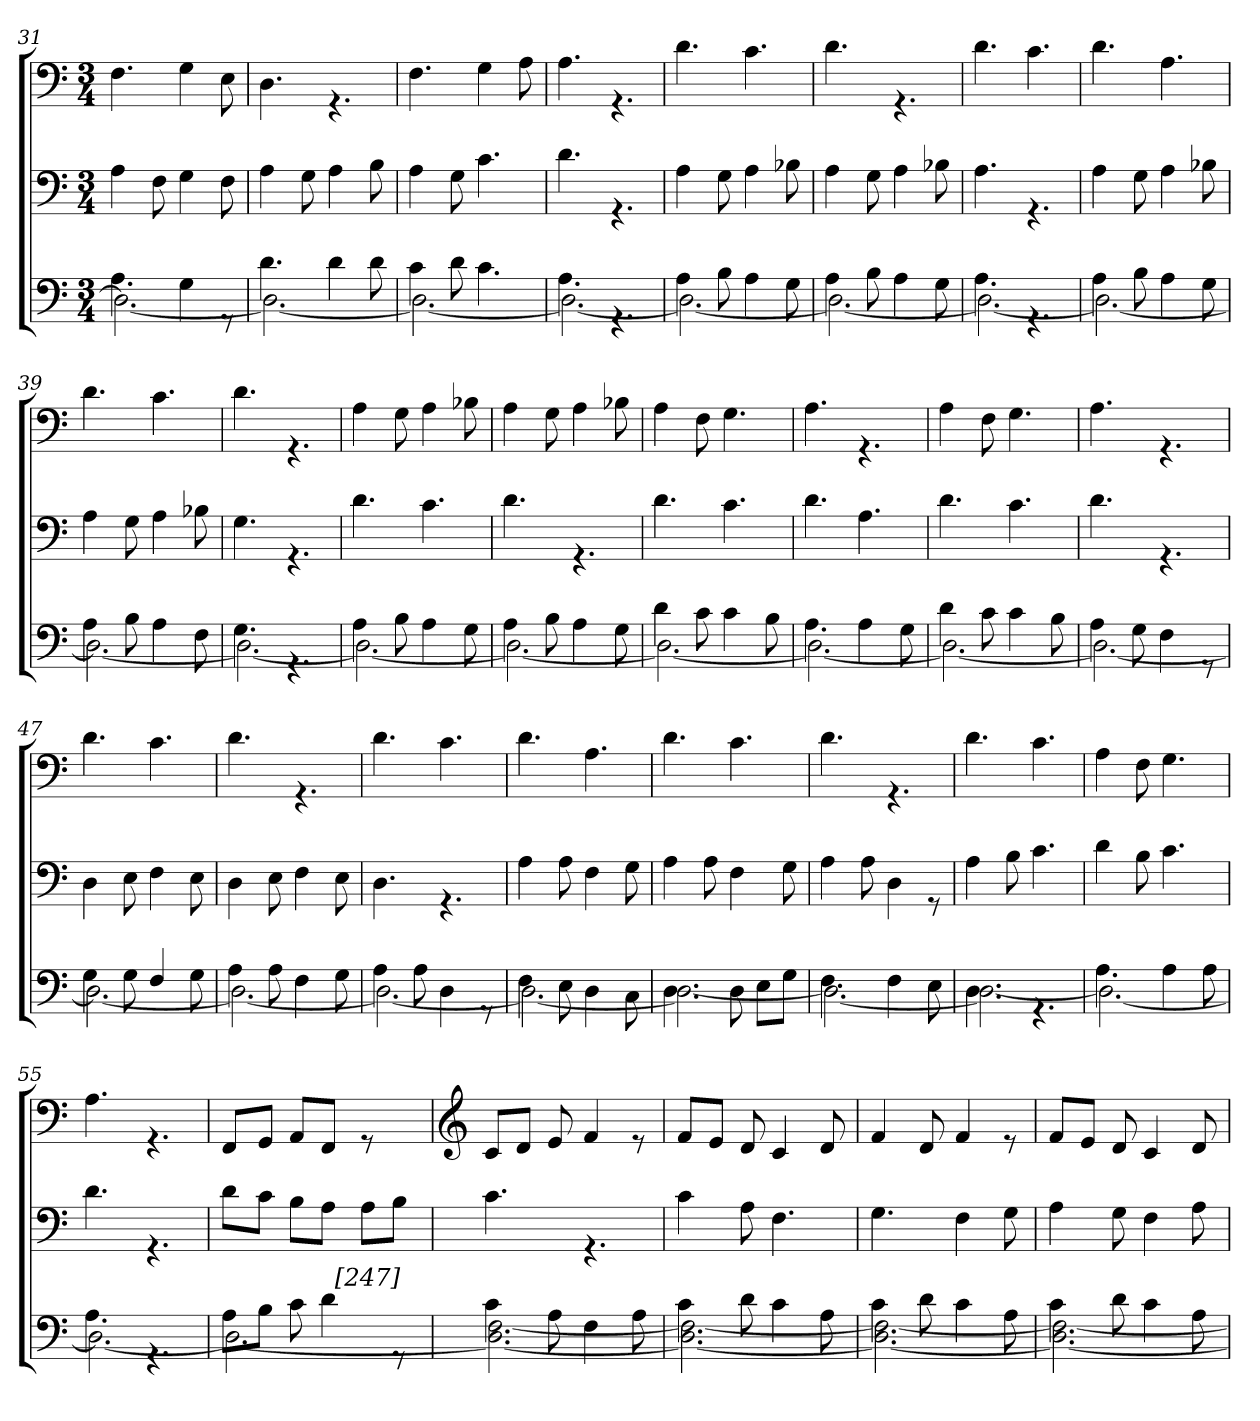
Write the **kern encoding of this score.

**kern	**kern	**kern
*part3	*part2	*part1
*staff3	*staff2	*staff1
!!LO:LB:g=z
*clefF4	*clefF4	*clefF4
*k[]	*k[]	*k[]
*C:	*C:	*C:
*M3/4	*M3/4	*M3/4
=31	=31	=31
*^	*	*
4.A\	2.D\_	4A\	4.F\
.	.	8F\	.
4G\	.	4G\	4G\
8rGG	.	8F\	8E\
=32	=32	=32	=32
4.d\	2.D\_	4A\	4.D\
.	.	8G\	.
4d\	.	4A\	4.rGG
8d\	.	8B\	.
=33	=33	=33	=33
4c\	2.D\_	4A\	4.F\
8d\	.	8G\	.
4.c\	.	4.c\	4G\
.	.	.	8A\
=34	=34	=34	=34
4.A\	2.D\_	4.d\	4.A\
4.rGG	.	4.rGG	4.rGG
=35	=35	=35	=35
4A\	2.D\_	4A\	4.d\
8B\	.	8G\	.
4A\	.	4A\	4.c\
8G\	.	8B-X\	.
=36	=36	=36	=36
4A\	2.D\_	4A\	4.d\
8B\	.	8G\	.
4A\	.	4A\	4.rGG
8G\	.	8B-X\	.
=37	=37	=37	=37
4.A\	2.D\_	4.A\	4.d\
4.rGG	.	4.rGG	4.c\
!!LO:PB:g=z
=38	=38	=38	=38
4A\	2.D\_	4A\	4.d\
8B\	.	8G\	.
4A\	.	4A\	4.A\
8G\	.	8B-X\	.
=39	=39	=39	=39
4A\	2.D\_	4A\	4.d\
8B\	.	8G\	.
4A\	.	4A\	4.c\
8F\	.	8B-X\	.
=40	=40	=40	=40
4.G\	2.D\_	4.G\	4.d\
4.rGG	.	4.rGG	4.rGG
=41	=41	=41	=41
4A\	2.D\_	4.d\	4A\
8B\	.	.	8G\
4A\	.	4.c\	4A\
8G\	.	.	8B-X\
=42	=42	=42	=42
4A\	2.D\_	4.d\	4A\
8B\	.	.	8G\
4A\	.	4.rGG	4A\
8G\	.	.	8B-X\
=43	=43	=43	=43
4d\	2.D\_	4.d\	4A\
8c\	.	.	8F\
4c\	.	4.c\	4.G\
8B\	.	.	.
=44	=44	=44	=44
4.A\	2.D\_	4.d\	4.A\
4A\	.	4.A\	4.rGG
8G\	.	.	.
!!LO:LB:g=z
=45	=45	=45	=45
4d\	2.D\_	4.d\	4A\
8c\	.	.	8F\
4c\	.	4.c\	4.G\
8B\	.	.	.
=46	=46	=46	=46
4A\	2.D\_	4.d\	4.A\
8G\	.	.	.
4F\	.	4.rGG	4.rGG
8rGG	.	.	.
=47	=47	=47	=47
4G\	2.D\_	4D\	4.d\
8G\	.	8E\	.
4F/	.	4F\	4.c\
8G\	.	8E\	.
=48	=48	=48	=48
4A\	2.D\_	4D\	4.d\
8A\	.	8E\	.
4F\	.	4F\	4.rGG
8G\	.	8E\	.
=49	=49	=49	=49
4A\	2.D\_	4.D\	4.d\
8A\	.	.	.
4D\	.	4.rGG	4.c\
8rGG	.	.	.
=50	=50	=50	=50
4F\	2.D\_	4A\	4.d\
8E\	.	8A\	.
4D\	.	4F\	4.A\
8C\	.	8G\	.
!!LO:LB:g=z
=51	=51	=51	=51
4.D\	2.D\_	4A\	4.d\
.	.	8A\	.
8D\	.	4F\	4.c\
8E\L	.	.	.
8G\J	.	8G\	.
=52	=52	=52	=52
4.F\	2.D\_	4A\	4.d\
.	.	8A\	.
4F\	.	4D\	4.rGG
8E\	.	8rGG	.
=53	=53	=53	=53
4.D\	2.D\_	4A\	4.d\
.	.	8B\	.
4.rGG	.	4.c\	4.c\
=54	=54	=54	=54
4.A\	2.D\_	4d\	4A\
.	.	8B\	8F\
4A\	.	4.c\	4.G\
8A\	.	.	.
=55	=55	=55	=55
4.A\	2.D\_	4.d\	4.A\
4.rGG	.	4.rGG	4.rGG
=56	=56	=56	=56
*	*^	*	*
8A\L	2.D\_	4ryy	8d\L	8FF/L
8B\J	.	.	8c\J	8GG/J
8c\	.	8ryy	8B\L	8AA/L
4d\	.	32ryy	8A\J	8FF/J
!	!	!LO:TX:a:t=[247]	!	!
.	.	4ryy	.	.
.	.	.	8A\L	8rGG
8rGG	.	.	8B\J	8ryy
.	.	16.ryy	.	.
*v	*v	*v	*	*
!!LO:LB:g=z
=57	=57	=57
*	*	*clefG2
*^	*	*
4c\	2.D\_ [>2.F\	4.c\	8c/L
.	.	.	8d/J
8A\	.	.	8e/
4F\	.	4.rGG	4f/
8A\	.	.	8re
=58	=58	=58	=58
4c\	2.D\_ 2.F\_	4c\	8f/L
.	.	.	8e/J
8d\	.	8A\	8d/
4c\	.	4.F\	4c/
8A\	.	.	8d/
=59	=59	=59	=59
4c\	2.D\_ 2.F\_	4.G\	4f/
8d\	.	.	8d/
4c\	.	4F\	4f/
8A\	.	8G\	8re
=60	=60	=60	=60
4c\	2.D\_ 2.F\_	4A\	8f/L
.	.	.	8e/J
8d\	.	8G\	8d/
4c\	.	4F\	4c/
8A\	.	8A\	8d/
*v	*v	*	*
=	=	=
*-	*-	*-
